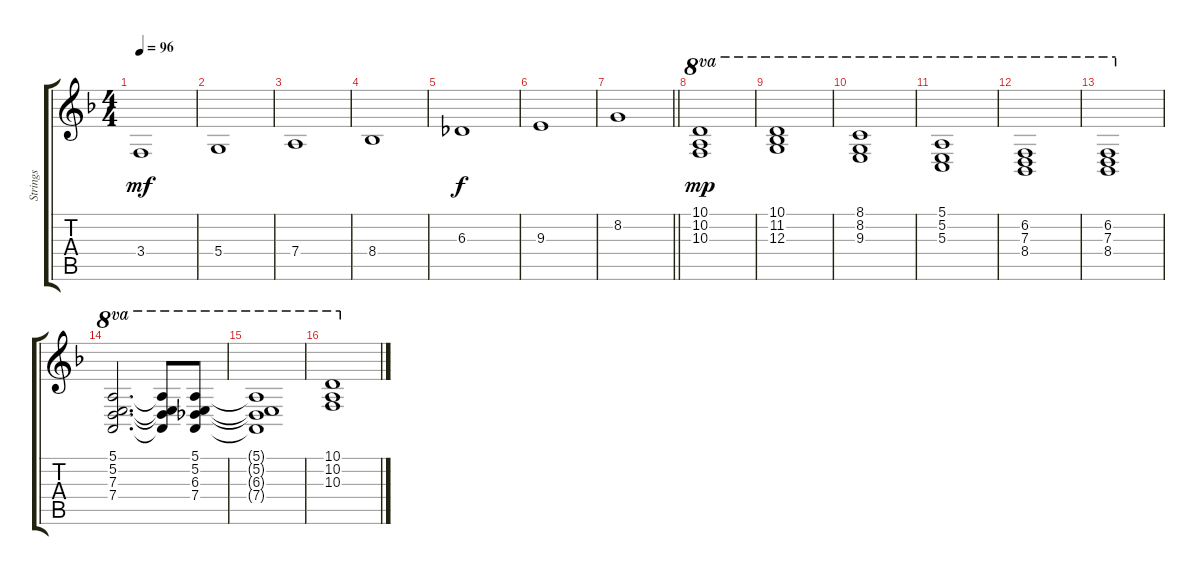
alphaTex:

\track ("Strings" "Strings") {instrument stringensemble2}
\staff {score tabs}
\tuning (E4 B3 G3 D3 A2 E2) {hide}
\ts (4 4)
\tempo 96
\clef g2
\ks f
3.4.1{dy mf} |
5.4.1 |
7.4.1 |
8.4.1 |
6.3.1{dy f} |
9.3.1 |
\barLineRight lightlight
8.2.1 |
(10.1 10.2 10.3).1{ot 8va dy mp} |
(10.1 11.2 12.3).1{ot 8va} |
(8.1 8.2 9.3).1{ot 8va} |
(5.1 5.2 5.3).1{ot 8va} |
(6.2 7.3 8.4).1{ot 8va} |
(6.2 7.3 8.4).1{ot 8va} |
(5.1 5.2 7.3 7.4).2{d ot 8va} (5.1{t} 5.2{t} 7.3{t} 7.4{t}).8{ot 8va} (5.1 5.2 6.3 7.4).8{ot 8va} |
(5.1{t} 5.2{t} 6.3{t} 7.4{t}).1{ot 8va} |
(10.1 10.2 10.3).1{ot 8va}
